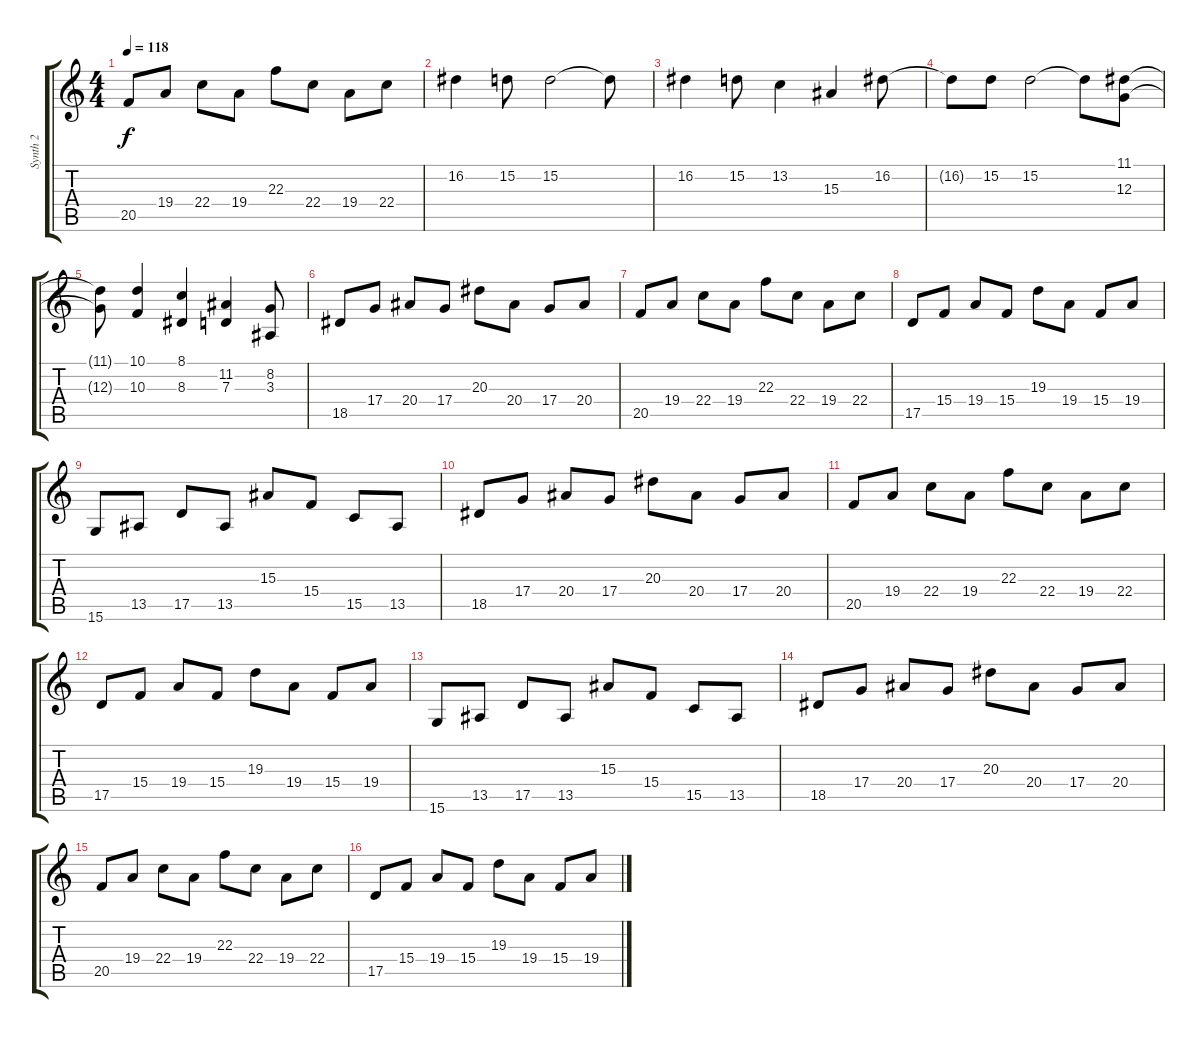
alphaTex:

\track ("Synth 2" "Synth 2") {instrument choiraahs}
\staff {score tabs}
\tuning (E4 B3 G3 D3 A2 E2) {hide}
\ts (4 4)
\tempo 118
\clef g2
\ks c
20.5.8{dy f} 19.4.8 22.4.8 19.4.8 22.3.8 22.4.8 19.4.8 22.4.8 |
16.2.4{volume 10 instrument lead2sawtooth} 15.2.8 15.2.2 15.2{t}.8 |
16.2.4 15.2.8 13.2.4 15.3.4 16.2.8 |
16.2{t}.8 15.2.8 15.2.2 15.2{t}.8 (11.1 12.3).8{volume 10 instrument choiraahs} |
(11.1{t} 12.3{t}).8 (10.1 10.3).4 (8.1 8.3).4 (11.2 7.3).4 (8.2 3.3).8 |
18.5.8{volume 16 instrument pizzicatostrings} 17.4.8 20.4.8 17.4.8 20.3.8 20.4.8 17.4.8 20.4.8 |
20.5.8 19.4.8 22.4.8 19.4.8 22.3.8 22.4.8 19.4.8 22.4.8 |
17.5.8 15.4.8 19.4.8 15.4.8 19.3.8 19.4.8 15.4.8 19.4.8 |
15.6.8 13.5.8 17.5.8 13.5.8 15.3.8 15.4.8 15.5.8 13.5.8 |
18.5.8 17.4.8 20.4.8 17.4.8 20.3.8 20.4.8 17.4.8 20.4.8 |
20.5.8 19.4.8 22.4.8 19.4.8 22.3.8 22.4.8 19.4.8 22.4.8 |
17.5.8 15.4.8 19.4.8 15.4.8 19.3.8 19.4.8 15.4.8 19.4.8 |
15.6.8 13.5.8 17.5.8 13.5.8 15.3.8 15.4.8 15.5.8 13.5.8 |
18.5.8 17.4.8 20.4.8 17.4.8 20.3.8 20.4.8 17.4.8 20.4.8 |
20.5.8 19.4.8 22.4.8 19.4.8 22.3.8 22.4.8 19.4.8 22.4.8 |
17.5.8 15.4.8 19.4.8 15.4.8 19.3.8 19.4.8 15.4.8 19.4.8
